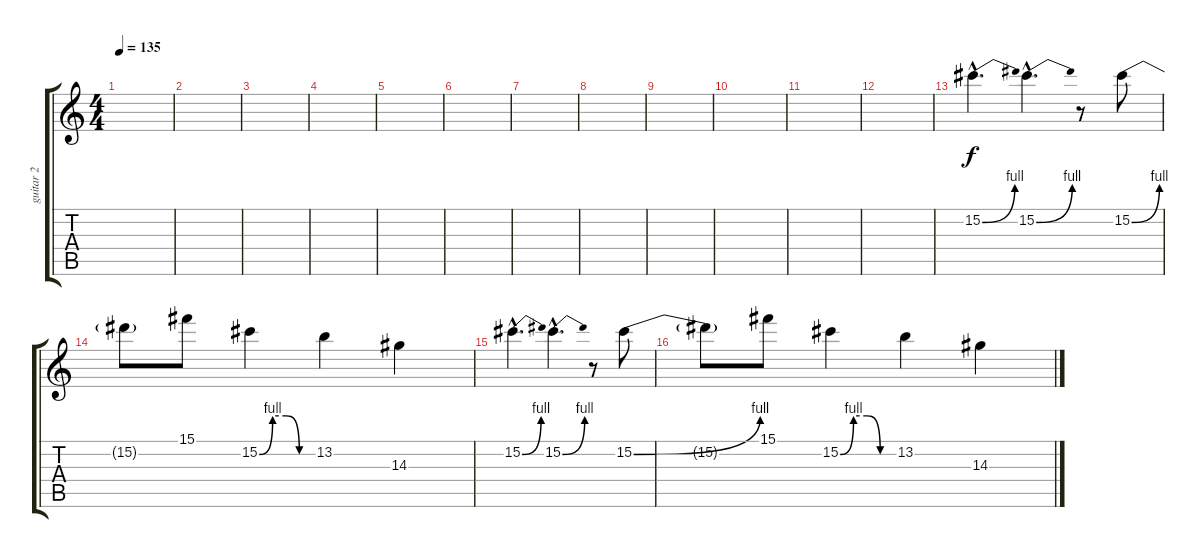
\track ("guitar 2" "guitar 2") {instrument overdrivenguitar}
\staff {score tabs}
\tuning (Eb4 Bb3 Gb3 Db3 Ab2 Eb2) {hide}
\ts (4 4)
\tempo 135
\clef g2
\ks c
|
|
|
|
|
|
|
|
|
|
|
|
15.2{be (bend 0 0 60 4) hac}.4{d} 15.2{be (bend 0 0 60 4) hac}.4{d} r.8 15.2{be (bend 0 0 60 4)}.8 |
15.2{t}.8 15.1.8 15.2{be (custom 0 0 15 4 30 4 45 0 60 0)}.4 13.2.4 14.3.4 |
15.2{be (bend 0 0 60 4) hac}.4{d} 15.2{be (bend 0 0 60 4) hac}.4{d} r.8 15.2{be (bend 0 0 60 4)}.8 |
15.2{t}.8 15.1.8 15.2{be (custom 0 0 15 4 30 4 45 0 60 0)}.4 13.2.4 14.3.4
